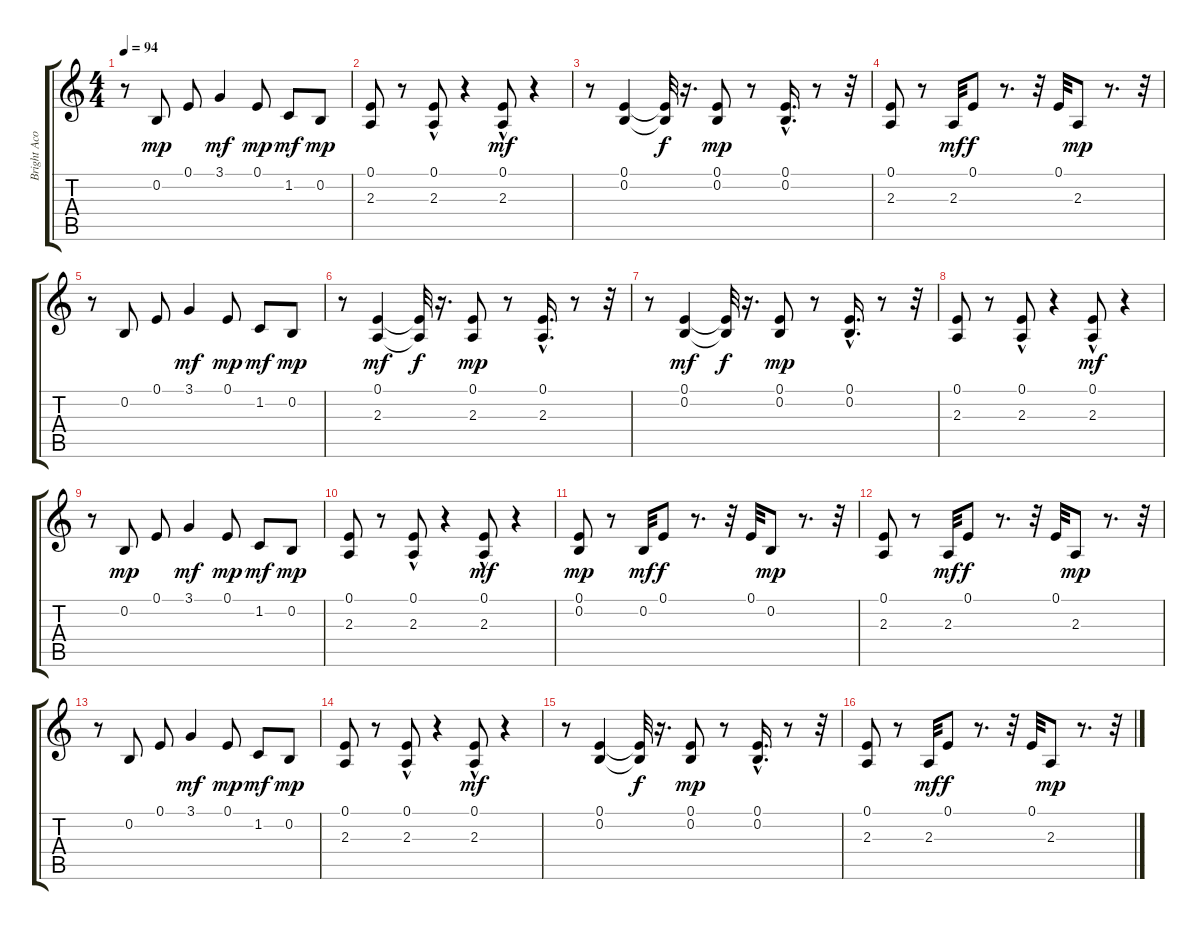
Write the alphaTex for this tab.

\track ("Bright Acoustic Piano" "Bright Aco") {instrument brightacousticpiano}
\staff {score tabs}
\tuning (E4 B3 G3 D3 A2 E2) {hide}
\ts (4 4)
\tempo 94
\clef g2
\ks c
r.8{dy mf} 0.2.8{dy mp} 0.1.8 3.1.4{dy mf} 0.1.8{dy mp} 1.2.8{dy mf} 0.2.8{dy mp} |
(0.1 2.3).8 r.8 (0.1 2.3{hac}).8 r.4 (0.1 2.3{hac}).8{dy mf} r.4 |
r.8 (0.1 0.2).4 (0.1{t} 0.2{t}).32{dy f} r.16{d} (0.1 0.2).8{dy mp} r.8 (0.1{hac} 0.2{hac}).16{d} r.8 r.32 |
(0.1 2.3).8 r.8 2.3.32{dy mf} 0.1.8{dy f} r.8{d} r.32 0.1.32 2.3.8{dy mp} r.8{d} r.32 |
r.8 0.2.8 0.1.8 3.1.4{dy mf} 0.1.8{dy mp} 1.2.8{dy mf} 0.2.8{dy mp} |
r.8 (0.1 2.3).4{dy mf} (0.1{t} 2.3{t}).32{dy f} r.16{d} (0.1 2.3).8{dy mp} r.8 (0.1{hac} 2.3{hac}).16{d} r.8 r.32 |
r.8 (0.1 0.2).4{dy mf} (0.1{t} 0.2{t}).32{dy f} r.16{d} (0.1 0.2).8{dy mp} r.8 (0.1{hac} 0.2{hac}).16{d} r.8 r.32 |
(0.1 2.3).8 r.8 (0.1 2.3{hac}).8 r.4 (0.1 2.3{hac}).8{dy mf} r.4 |
r.8 0.2.8{dy mp} 0.1.8 3.1.4{dy mf} 0.1.8{dy mp} 1.2.8{dy mf} 0.2.8{dy mp} |
(0.1 2.3).8 r.8 (0.1 2.3{hac}).8 r.4 (0.1 2.3{hac}).8{dy mf} r.4 |
(0.1 0.2).8{dy mp} r.8 0.2.32{dy mf} 0.1.8{dy f} r.8{d} r.32 0.1.32 0.2.8{dy mp} r.8{d} r.32 |
(0.1 2.3).8 r.8 2.3.32{dy mf} 0.1.8{dy f} r.8{d} r.32 0.1.32 2.3.8{dy mp} r.8{d} r.32 |
r.8 0.2.8 0.1.8 3.1.4{dy mf} 0.1.8{dy mp} 1.2.8{dy mf} 0.2.8{dy mp} |
(0.1 2.3).8 r.8 (0.1 2.3{hac}).8 r.4 (0.1 2.3{hac}).8{dy mf} r.4 |
r.8 (0.1 0.2).4 (0.1{t} 0.2{t}).32{dy f} r.16{d} (0.1 0.2).8{dy mp} r.8 (0.1{hac} 0.2{hac}).16{d} r.8 r.32 |
(0.1 2.3).8 r.8 2.3.32{dy mf} 0.1.8{dy f} r.8{d} r.32 0.1.32 2.3.8{dy mp} r.8{d} r.32
